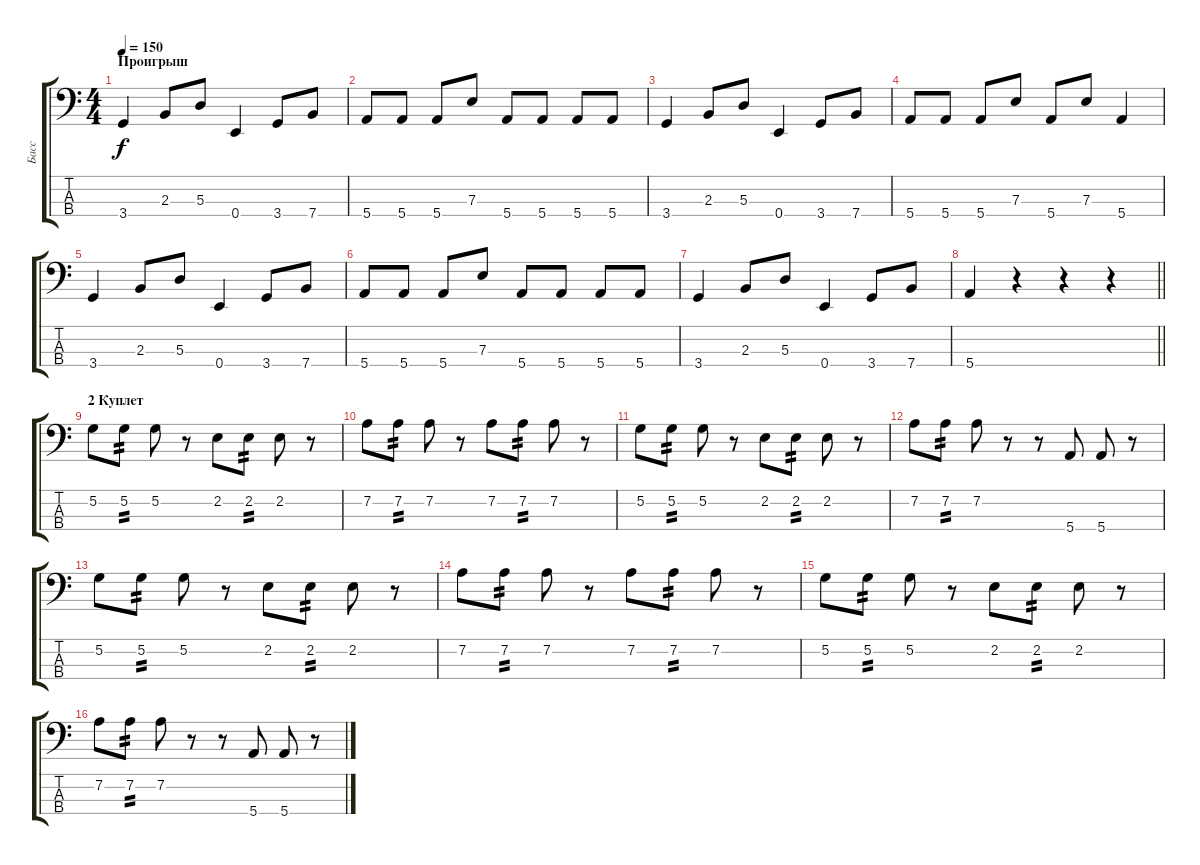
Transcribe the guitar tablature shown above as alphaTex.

\track ("Басс" "Басс") {instrument electricbassfinger}
\staff {score tabs}
\tuning (G2 D2 A1 E1) {hide}
\ts (4 4)
\section ("" "Проигрыш")
\tempo 150
\clef f4
\ks c
3.4.4{dy f} 2.3.8 5.3.8 0.4.4 3.4.8 7.4.8 |
5.4.8 5.4.8 5.4.8 7.3.8 5.4.8 5.4.8 5.4.8 5.4.8 |
3.4.4 2.3.8 5.3.8 0.4.4 3.4.8 7.4.8 |
5.4.8 5.4.8 5.4.8 7.3.8 5.4.8 7.3.8 5.4.4 |
3.4.4 2.3.8 5.3.8 0.4.4 3.4.8 7.4.8 |
5.4.8 5.4.8 5.4.8 7.3.8 5.4.8 5.4.8 5.4.8 5.4.8 |
3.4.4 2.3.8 5.3.8 0.4.4 3.4.8 7.4.8 |
\barLineRight lightlight
5.4.4 r.4 r.4 r.4 |
\section ("" "2 Куплет")
5.2.8 5.2.8{tp 2} 5.2.8 r.8 2.2.8 2.2.8{tp 2} 2.2.8 r.8 |
7.2.8 7.2.8{tp 2} 7.2.8 r.8 7.2.8 7.2.8{tp 2} 7.2.8 r.8 |
5.2.8 5.2.8{tp 2} 5.2.8 r.8 2.2.8 2.2.8{tp 2} 2.2.8 r.8 |
7.2.8 7.2.8{tp 2} 7.2.8 r.8 r.8 5.4.8 5.4.8 r.8 |
5.2.8 5.2.8{tp 2} 5.2.8 r.8 2.2.8 2.2.8{tp 2} 2.2.8 r.8 |
7.2.8 7.2.8{tp 2} 7.2.8 r.8 7.2.8 7.2.8{tp 2} 7.2.8 r.8 |
5.2.8 5.2.8{tp 2} 5.2.8 r.8 2.2.8 2.2.8{tp 2} 2.2.8 r.8 |
7.2.8 7.2.8{tp 2} 7.2.8 r.8 r.8 5.4.8 5.4.8 r.8
